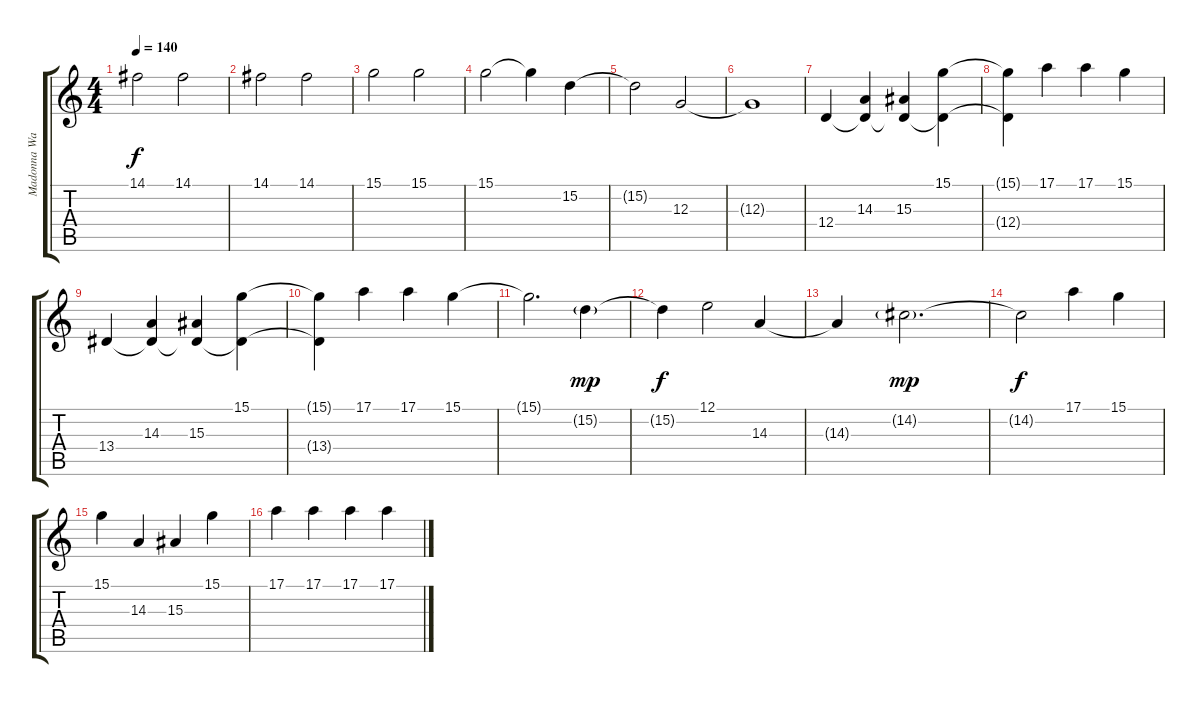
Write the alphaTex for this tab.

\track ("Madonna Wayne Gacy" "Madonna Wa") {instrument electricpiano1}
\staff {score tabs}
\tuning (E4 B3 G3 D3 A2 E2) {hide}
\ts (4 4)
\tempo 140
\clef g2
\ks c
14.1.2{dy f} 14.1.2 |
14.1.2 14.1.2 |
15.1.2 15.1.2 |
15.1.2 15.1{t}.4 15.2.4 |
15.2{t}.2 12.3.2 |
12.3{t}.1 |
12.4.4 (14.3 12.4{t}).4 (15.3 12.4{t}).4 (15.1 12.4{t}).4 |
(15.1{t} 12.4{t}).4 17.1.4 17.1.4 15.1.4 |
13.4.4 (14.3 13.4{t}).4 (15.3 13.4{t}).4 (15.1 13.4{t}).4 |
(15.1{t} 13.4{t}).4 17.1.4 17.1.4 15.1.4 |
15.1{t}.2{d} 15.2{g}.4{dy mp} |
15.2{t}.4{dy f} 12.1.2 14.3.4 |
14.3{t}.4 14.2{g}.2{d dy mp} |
14.2{t}.2{dy f} 17.1.4 15.1.4 |
15.1.4 14.3.4 15.3.4 15.1.4 |
17.1.4 17.1.4 17.1.4 17.1.4
